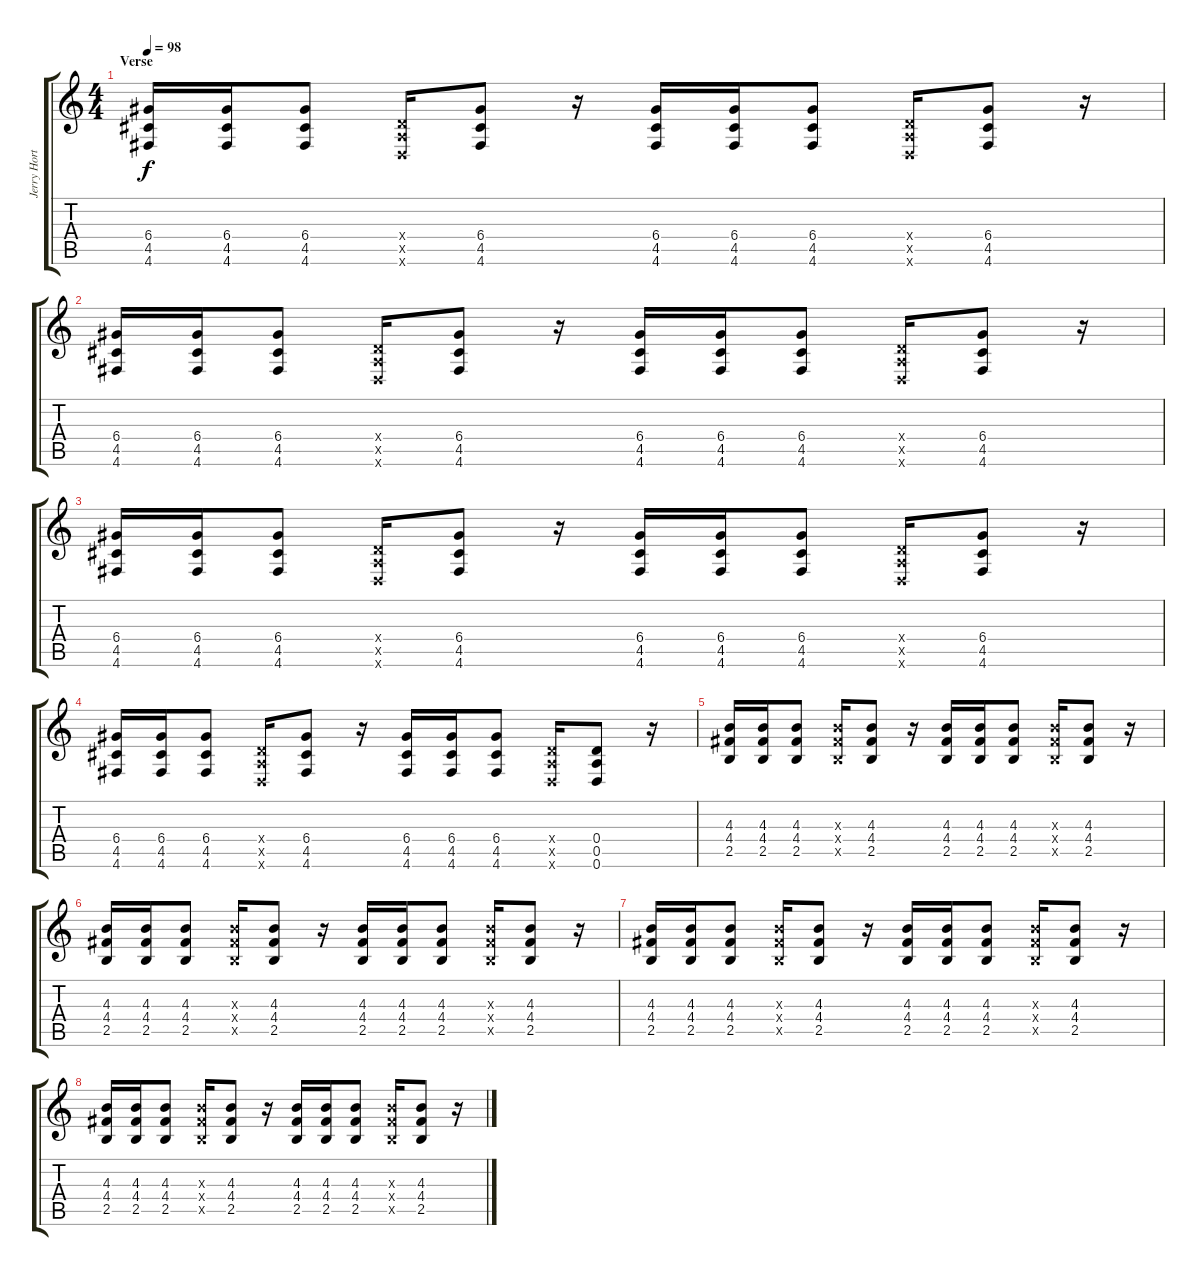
\track ("Jerry Horton Rythm" "Jerry Hort") {instrument overdrivenguitar}
\staff {score tabs}
\tuning (E4 B3 G3 D3 A2 D2) {hide}
\ts (4 4)
\section ("" "Verse")
\tempo 98
\clef g2
\ks c
(6.4 4.5 4.6).16{dy f} (6.4 4.5 4.6).16 (6.4 4.5 4.6).8 (0.4{x} 0.5{x} 0.6{x}).16 (6.4 4.5 4.6).8 r.16 (6.4 4.5 4.6).16 (6.4 4.5 4.6).16 (6.4 4.5 4.6).8 (0.4{x} 0.5{x} 0.6{x}).16 (6.4 4.5 4.6).8 r.16 |
(6.4 4.5 4.6).16 (6.4 4.5 4.6).16 (6.4 4.5 4.6).8 (0.4{x} 0.5{x} 0.6{x}).16 (6.4 4.5 4.6).8 r.16 (6.4 4.5 4.6).16 (6.4 4.5 4.6).16 (6.4 4.5 4.6).8 (0.4{x} 0.5{x} 0.6{x}).16 (6.4 4.5 4.6).8 r.16 |
(6.4 4.5 4.6).16 (6.4 4.5 4.6).16 (6.4 4.5 4.6).8 (0.4{x} 0.5{x} 0.6{x}).16 (6.4 4.5 4.6).8 r.16 (6.4 4.5 4.6).16 (6.4 4.5 4.6).16 (6.4 4.5 4.6).8 (0.4{x} 0.5{x} 0.6{x}).16 (6.4 4.5 4.6).8 r.16 |
(6.4 4.5 4.6).16 (6.4 4.5 4.6).16 (6.4 4.5 4.6).8 (0.4{x} 0.5{x} 0.6{x}).16 (6.4 4.5 4.6).8 r.16 (6.4 4.5 4.6).16 (6.4 4.5 4.6).16 (6.4 4.5 4.6).8 (0.4{x} 0.5{x} 0.6{x}).16 (0.4 0.5 0.6).8 r.16 |
(4.3 4.4 2.5).16 (4.3 4.4 2.5).16 (4.3 4.4 2.5).8 (4.3{x} 4.4{x} 2.5{x}).16 (4.3 4.4 2.5).8 r.16 (4.3 4.4 2.5).16 (4.3 4.4 2.5).16 (4.3 4.4 2.5).8 (4.3{x} 4.4{x} 2.5{x}).16 (4.3 4.4 2.5).8 r.16 |
(4.3 4.4 2.5).16 (4.3 4.4 2.5).16 (4.3 4.4 2.5).8 (4.3{x} 4.4{x} 2.5{x}).16 (4.3 4.4 2.5).8 r.16 (4.3 4.4 2.5).16 (4.3 4.4 2.5).16 (4.3 4.4 2.5).8 (4.3{x} 4.4{x} 2.5{x}).16 (4.3 4.4 2.5).8 r.16 |
(4.3 4.4 2.5).16 (4.3 4.4 2.5).16 (4.3 4.4 2.5).8 (4.3{x} 4.4{x} 2.5{x}).16 (4.3 4.4 2.5).8 r.16 (4.3 4.4 2.5).16 (4.3 4.4 2.5).16 (4.3 4.4 2.5).8 (4.3{x} 4.4{x} 2.5{x}).16 (4.3 4.4 2.5).8 r.16 |
(4.3 4.4 2.5).16 (4.3 4.4 2.5).16 (4.3 4.4 2.5).8 (4.3{x} 4.4{x} 2.5{x}).16 (4.3 4.4 2.5).8 r.16 (4.3 4.4 2.5).16 (4.3 4.4 2.5).16 (4.3 4.4 2.5).8 (4.3{x} 4.4{x} 2.5{x}).16 (4.3 4.4 2.5).8 r.16
